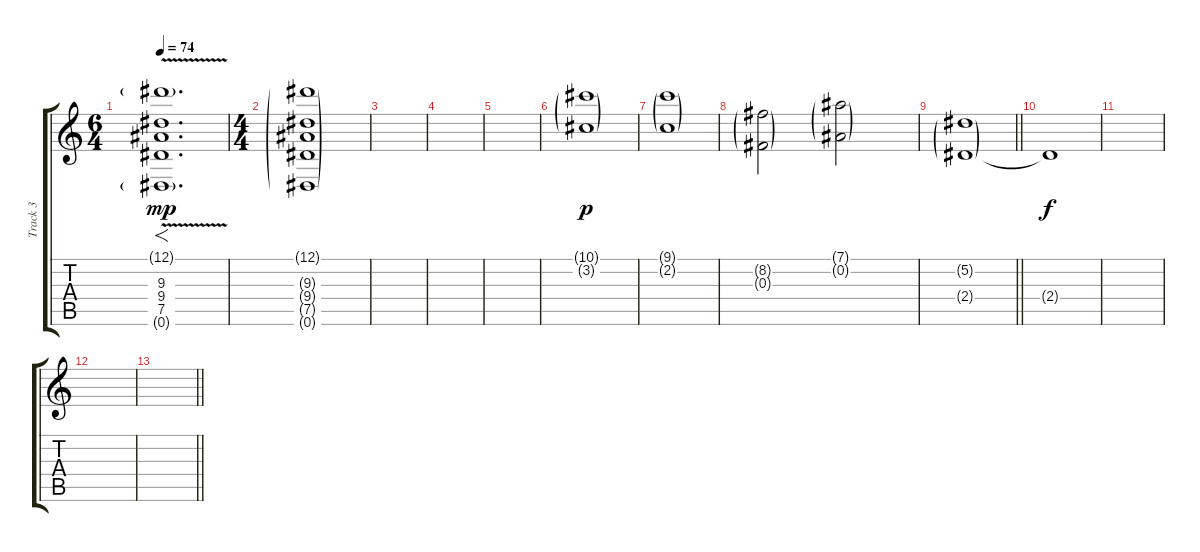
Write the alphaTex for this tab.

\track ("Track 3" "Track 3") {instrument distortionguitar}
\staff {score tabs}
\tuning (Eb4 Bb3 Gb3 Db3 Ab2 Eb2) {hide}
\ts (6 4)
\tempo 74
\clef g2
\ks c
(12.1{v g} 9.3 9.4{v} 7.5 0.6{g}).1{f d dy mp instrument distortionguitar} |
\ts (4 4)
(12.1{g} 9.3{g} 9.4{g} 7.5{g} 0.6{g}).1{volume 2} |
|
|
|
(10.1{g} 3.2{g}).1{dy p} |
(9.1{g} 2.2{g}).1 |
(8.2{g} 0.3{g}).2 (7.1{g} 0.2{g}).2 |
\barLineRight lightlight
(5.2{g} 2.4{g}).1 |
2.4{t}.1{dy f} |
|
|
\barLineRight lightlight
